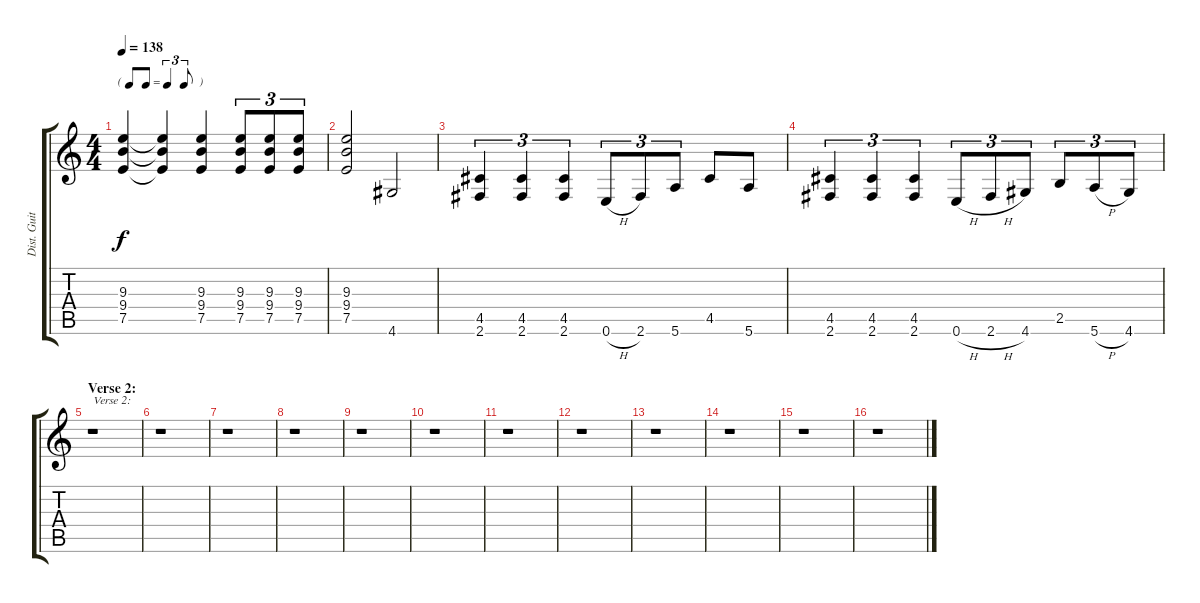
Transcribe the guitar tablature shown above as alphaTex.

\track ("Dist. Guitar 1" "Dist. Guit") {instrument overdrivenguitar}
\staff {score tabs}
\tuning (E4 B3 G3 D3 A2 E2) {hide}
\ts (4 4)
\tf triplet8th
\tempo 138
\clef g2
\ks c
(9.3 9.4 7.5).4{dy f} (9.3{t} 9.4{t} 7.5{t}).4 (9.3 9.4 7.5).4 (9.3 9.4 7.5).8{tu (3 2)} (9.3 9.4 7.5).8{tu (3 2)} (9.3 9.4 7.5).8{tu (3 2)} |
(9.3 9.4 7.5).2 4.6.2 |
(4.5 2.6).4{tu (3 2)} (4.5 2.6).4{tu (3 2)} (4.5 2.6).4{tu (3 2)} 0.6{h}.8{tu (3 2)} 2.6.8{tu (3 2)} 5.6.8{tu (3 2)} 4.5.8 5.6.8 |
(4.5 2.6).4{tu (3 2)} (4.5 2.6).4{tu (3 2)} (4.5 2.6).4{tu (3 2)} 0.6{h}.8{tu (3 2)} 2.6{h}.8{tu (3 2)} 4.6.8{tu (3 2)} 2.5.8{tu (3 2)} 5.6{h}.8{tu (3 2)} 4.6.8{tu (3 2)} |
\section ("" "Verse 2:")
r.1{txt "Verse 2:"} |
r.1 |
r.1 |
r.1 |
r.1 |
r.1 |
r.1 |
r.1 |
r.1 |
r.1 |
r.1 |
r.1
